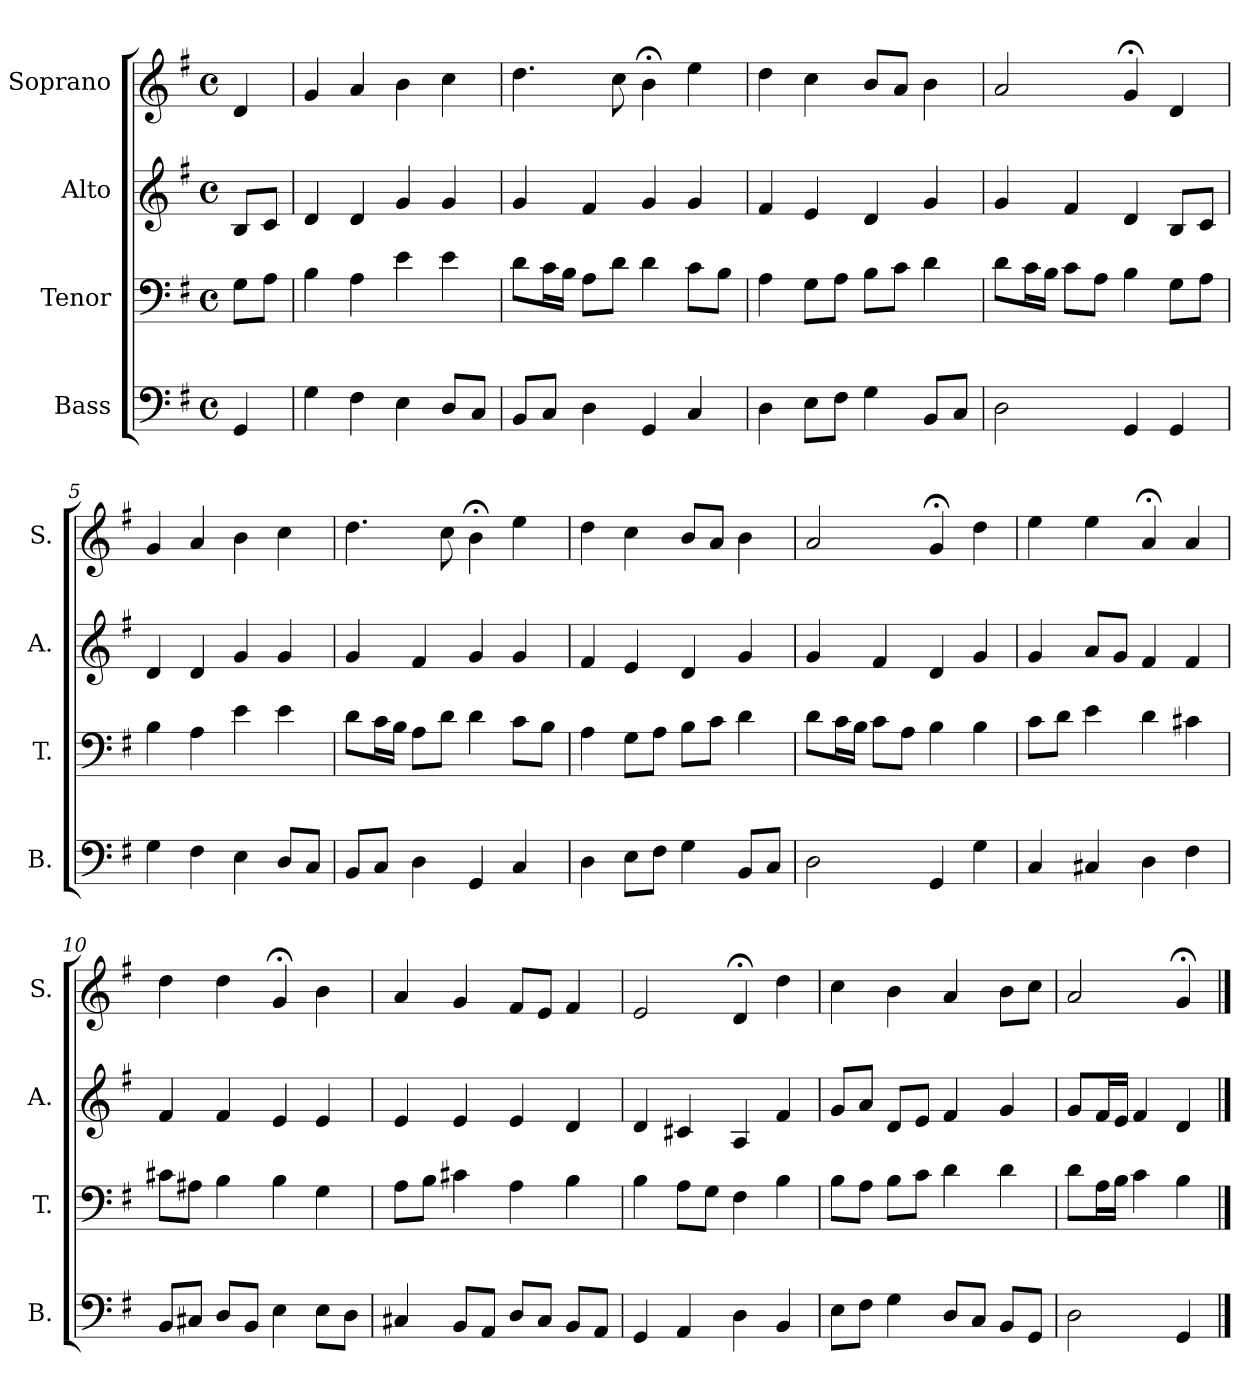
**kern	**kern	**kern	**kern
*part4	*part3	*part2	*part1
*staff4	*staff3	*staff2	*staff1
*I"Bass	*I"Tenor	*I"Alto	*I"Soprano
*I'B.	*I'T.	*I'A.	*I'S.
*clefF4	*clefF4	*clefG2	*clefG2
*k[f#]	*k[f#]	*k[f#]	*k[f#]
*G:	*G:	*G:	*G:
*M4/4	*M4/4	*M4/4	*M4/4
*met(c)	*met(c)	*met(c)	*met(c)
=	=	=	=
4GG/	8G\L	8B/L	4d/
.	8A\J	8c/J	.
=1	=1	=1	=1
4G\	4B\	4d/	4g/
4F#\	4A\	4d/	4a/
4E\	4e\	4g/	4b\
8D/L	4e\	4g/	4cc\
8C/J	.	.	.
=2	=2	=2	=2
8BB/L	8d\L	4g/	4.dd\
8C/J	16c\L	.	.
.	16B\JJ	.	.
4D\	8A\L	4f#/	.
.	8d\J	.	8cc\
4GG/	4d\	4g/	4b;<\
4C/	8c\L	4g/	4ee\
.	8B\J	.	.
=3	=3	=3	=3
4D\	4A\	4f#/	4dd\
8E\L	8G\L	4e/	4cc\
8F#\J	8A\J	.	.
4G\	8B\L	4d/	8b/L
.	8c\J	.	8a/J
8BB/L	4d\	4g/	4b\
8C/J	.	.	.
=4	=4	=4	=4
2D\	8d\L	4g/	2a/
.	16c\L	.	.
.	16B\JJ	.	.
.	8c\L	4f#/	.
.	8A\J	.	.
4GG/	4B\	4d/	4g;</
4GG/	8G\L	8B/L	4d/
.	8A\J	8c/J	.
!!LO:LB:g=z
=5	=5	=5	=5
4G\	4B\	4d/	4g/
4F#\	4A\	4d/	4a/
4E\	4e\	4g/	4b\
8D/L	4e\	4g/	4cc\
8C/J	.	.	.
=6	=6	=6	=6
8BB/L	8d\L	4g/	4.dd\
8C/J	16c\L	.	.
.	16B\JJ	.	.
4D\	8A\L	4f#/	.
.	8d\J	.	8cc\
4GG/	4d\	4g/	4b;<\
4C/	8c\L	4g/	4ee\
.	8B\J	.	.
=7	=7	=7	=7
4D\	4A\	4f#/	4dd\
8E\L	8G\L	4e/	4cc\
8F#\J	8A\J	.	.
4G\	8B\L	4d/	8b/L
.	8c\J	.	8a/J
8BB/L	4d\	4g/	4b\
8C/J	.	.	.
=8	=8	=8	=8
2D\	8d\L	4g/	2a/
.	16c\L	.	.
.	16B\JJ	.	.
.	8c\L	4f#/	.
.	8A\J	.	.
4GG/	4B\	4d/	4g;</
4G\	4B\	4g/	4dd\
=9	=9	=9	=9
4C/	8c\L	4g/	4ee\
.	8d\J	.	.
4C#X/	4e\	8a/L	4ee\
.	.	8g/J	.
4D\	4d\	4f#/	4a;</
4F#\	4c#X\	4f#/	4a/
!!LO:LB:g=z
=10	=10	=10	=10
8BB/L	8c#X\L	4f#/	4dd\
8C#X/J	8A#X\J	.	.
8D/L	4B\	4f#/	4dd\
8BB/J	.	.	.
4E\	4B\	4e/	4g;</
8E\L	4G\	4e/	4b\
8D\J	.	.	.
=11	=11	=11	=11
4C#X/	8A\L	4e/	4a/
.	8B\J	.	.
8BB/L	4c#X\	4e/	4g/
8AA/J	.	.	.
8D/L	4A\	4e/	8f#/L
8C#/J	.	.	8e/J
8BB/L	4B\	4d/	4f#/
8AA/J	.	.	.
=12	=12	=12	=12
4GG/	4B\	4d/	2e/
4AA/	8A\L	4c#X/	.
.	8G\J	.	.
4D\	4F#\	4A/	4d;</
4BB/	4B\	4f#/	4dd\
=13	=13	=13	=13
8E\L	8B\L	8g/L	4cc\
8F#\J	8A\J	8a/J	.
4G\	8B\L	8d/L	4b\
.	8c\J	8e/J	.
8D/L	4d\	4f#/	4a/
8C/J	.	.	.
8BB/L	4d\	4g/	8b\L
8GG/J	.	.	8cc\J
=14	=14	=14	=14
2D\	8d\L	8g/L	2a/
.	16A\L	16f#/L	.
.	16B\JJ	16e/JJ	.
.	4c\	4f#/	.
4GG/	4B\	4d/	4g;</
==	==	==	==
*-	*-	*-	*-
